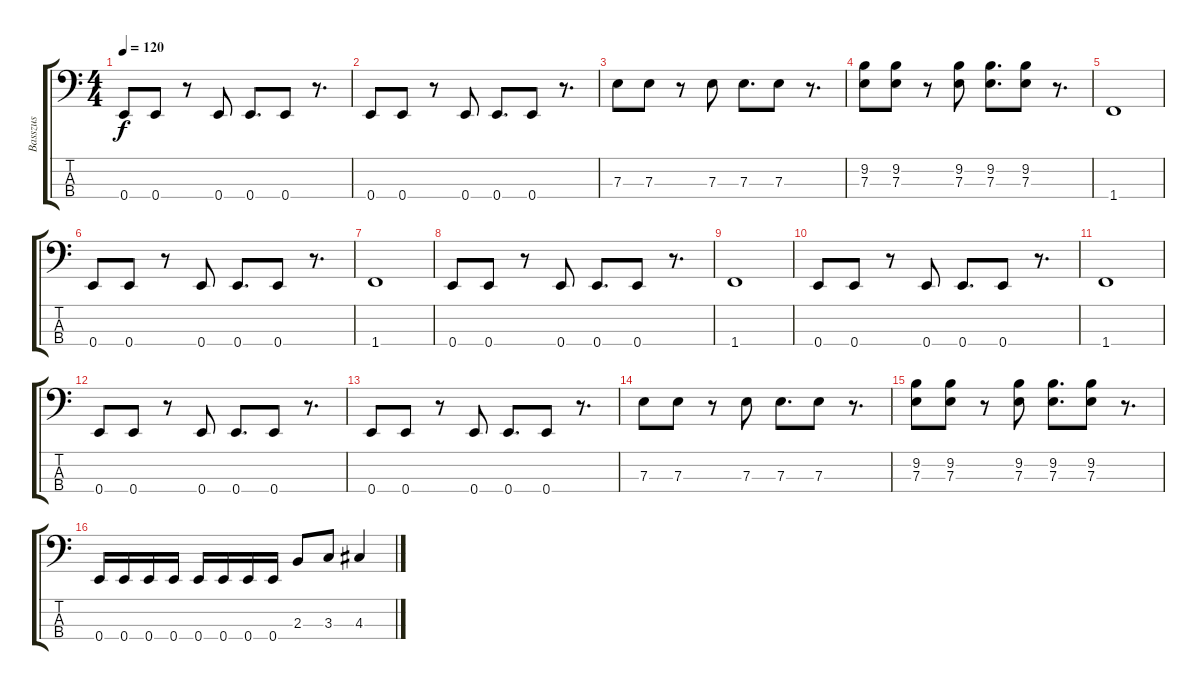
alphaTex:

\track ("Basszus" "Basszus") {instrument electricbassfinger}
\staff {score tabs}
\tuning (G2 D2 A1 E1) {hide}
\ts (4 4)
\tempo 120
\clef f4
\ks c
0.4.8{dy f} 0.4.8 r.8 0.4.8 0.4.8{d} 0.4.8 r.8{d} |
0.4.8 0.4.8 r.8 0.4.8 0.4.8{d} 0.4.8 r.8{d} |
7.3.8 7.3.8 r.8 7.3.8 7.3.8{d} 7.3.8 r.8{d} |
(9.2 7.3).8 (9.2 7.3).8 r.8 (9.2 7.3).8 (9.2 7.3).8{d} (9.2 7.3).8 r.8{d} |
1.4.1 |
0.4.8 0.4.8 r.8 0.4.8 0.4.8{d} 0.4.8 r.8{d} |
1.4.1 |
0.4.8 0.4.8 r.8 0.4.8 0.4.8{d} 0.4.8 r.8{d} |
1.4.1 |
0.4.8 0.4.8 r.8 0.4.8 0.4.8{d} 0.4.8 r.8{d} |
1.4.1 |
0.4.8 0.4.8 r.8 0.4.8 0.4.8{d} 0.4.8 r.8{d} |
0.4.8 0.4.8 r.8 0.4.8 0.4.8{d} 0.4.8 r.8{d} |
7.3.8 7.3.8 r.8 7.3.8 7.3.8{d} 7.3.8 r.8{d} |
(9.2 7.3).8 (9.2 7.3).8 r.8 (9.2 7.3).8 (9.2 7.3).8{d} (9.2 7.3).8 r.8{d} |
0.4.16 0.4.16 0.4.16 0.4.16 0.4.16 0.4.16 0.4.16 0.4.16 2.3.8 3.3.8 4.3.4
